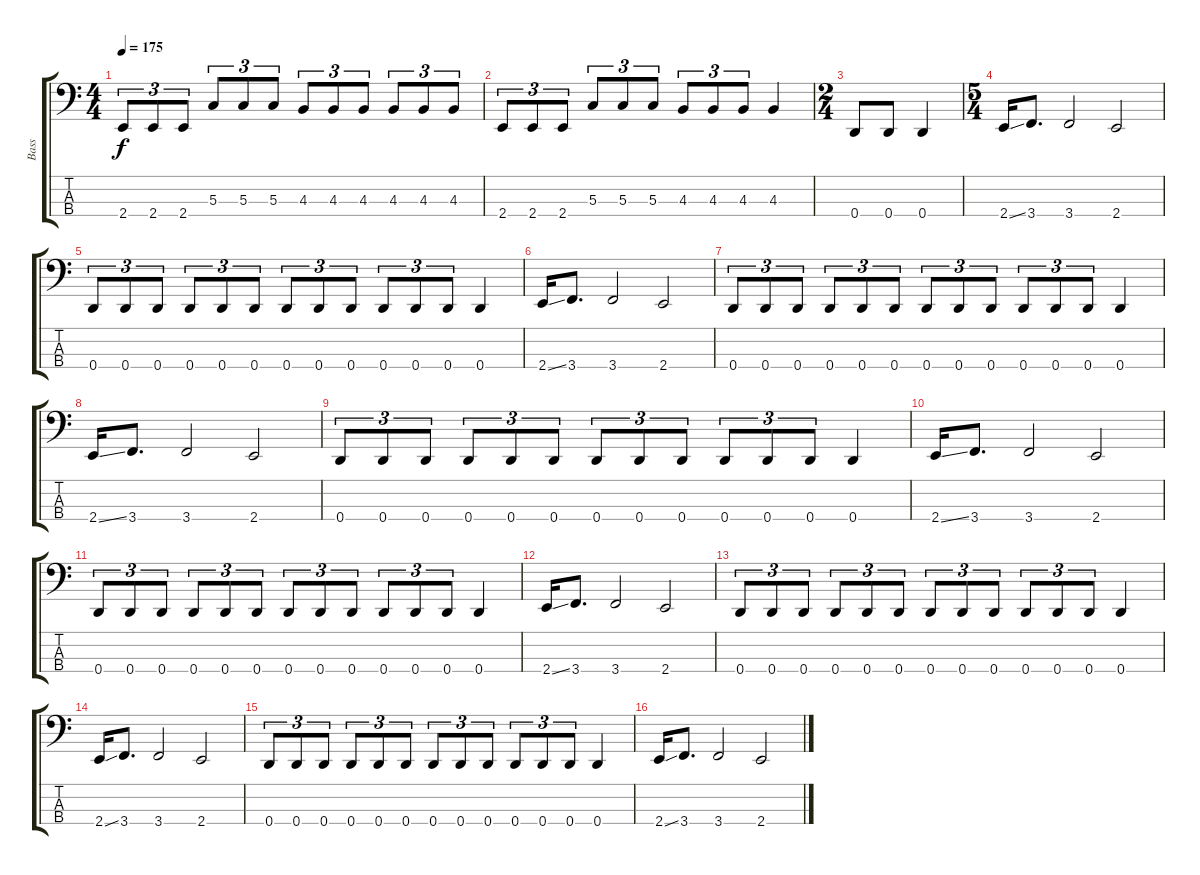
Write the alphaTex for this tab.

\track ("Bass" "Bass") {instrument electricbasspick}
\staff {score tabs}
\tuning (F2 C2 G1 D1) {hide}
\ts (4 4)
\tempo 175
\clef f4
\ks c
2.4.8{tu (3 2) dy f} 2.4.8{tu (3 2)} 2.4.8{tu (3 2)} 5.3.8{tu (3 2)} 5.3.8{tu (3 2)} 5.3.8{tu (3 2)} 4.3.8{tu (3 2)} 4.3.8{tu (3 2)} 4.3.8{tu (3 2)} 4.3.8{tu (3 2)} 4.3.8{tu (3 2)} 4.3.8{tu (3 2)} |
2.4.8{tu (3 2)} 2.4.8{tu (3 2)} 2.4.8{tu (3 2)} 5.3.8{tu (3 2)} 5.3.8{tu (3 2)} 5.3.8{tu (3 2)} 4.3.8{tu (3 2)} 4.3.8{tu (3 2)} 4.3.8{tu (3 2)} 4.3.4 |
\ts (2 4)
0.4.8 0.4.8 0.4.4 |
\ts (5 4)
2.4{ss}.16 3.4.8{d} 3.4.2 2.4.2 |
0.4.8{tu (3 2)} 0.4.8{tu (3 2)} 0.4.8{tu (3 2)} 0.4.8{tu (3 2)} 0.4.8{tu (3 2)} 0.4.8{tu (3 2)} 0.4.8{tu (3 2)} 0.4.8{tu (3 2)} 0.4.8{tu (3 2)} 0.4.8{tu (3 2)} 0.4.8{tu (3 2)} 0.4.8{tu (3 2)} 0.4.4 |
2.4{ss}.16 3.4.8{d} 3.4.2 2.4.2 |
0.4.8{tu (3 2)} 0.4.8{tu (3 2)} 0.4.8{tu (3 2)} 0.4.8{tu (3 2)} 0.4.8{tu (3 2)} 0.4.8{tu (3 2)} 0.4.8{tu (3 2)} 0.4.8{tu (3 2)} 0.4.8{tu (3 2)} 0.4.8{tu (3 2)} 0.4.8{tu (3 2)} 0.4.8{tu (3 2)} 0.4.4 |
2.4{ss}.16 3.4.8{d} 3.4.2 2.4.2 |
0.4.8{tu (3 2)} 0.4.8{tu (3 2)} 0.4.8{tu (3 2)} 0.4.8{tu (3 2)} 0.4.8{tu (3 2)} 0.4.8{tu (3 2)} 0.4.8{tu (3 2)} 0.4.8{tu (3 2)} 0.4.8{tu (3 2)} 0.4.8{tu (3 2)} 0.4.8{tu (3 2)} 0.4.8{tu (3 2)} 0.4.4 |
2.4{ss}.16 3.4.8{d} 3.4.2 2.4.2 |
0.4.8{tu (3 2)} 0.4.8{tu (3 2)} 0.4.8{tu (3 2)} 0.4.8{tu (3 2)} 0.4.8{tu (3 2)} 0.4.8{tu (3 2)} 0.4.8{tu (3 2)} 0.4.8{tu (3 2)} 0.4.8{tu (3 2)} 0.4.8{tu (3 2)} 0.4.8{tu (3 2)} 0.4.8{tu (3 2)} 0.4.4 |
2.4{ss}.16 3.4.8{d} 3.4.2 2.4.2 |
0.4.8{tu (3 2)} 0.4.8{tu (3 2)} 0.4.8{tu (3 2)} 0.4.8{tu (3 2)} 0.4.8{tu (3 2)} 0.4.8{tu (3 2)} 0.4.8{tu (3 2)} 0.4.8{tu (3 2)} 0.4.8{tu (3 2)} 0.4.8{tu (3 2)} 0.4.8{tu (3 2)} 0.4.8{tu (3 2)} 0.4.4 |
2.4{ss}.16 3.4.8{d} 3.4.2 2.4.2 |
0.4.8{tu (3 2)} 0.4.8{tu (3 2)} 0.4.8{tu (3 2)} 0.4.8{tu (3 2)} 0.4.8{tu (3 2)} 0.4.8{tu (3 2)} 0.4.8{tu (3 2)} 0.4.8{tu (3 2)} 0.4.8{tu (3 2)} 0.4.8{tu (3 2)} 0.4.8{tu (3 2)} 0.4.8{tu (3 2)} 0.4.4 |
2.4{ss}.16 3.4.8{d} 3.4.2 2.4.2
